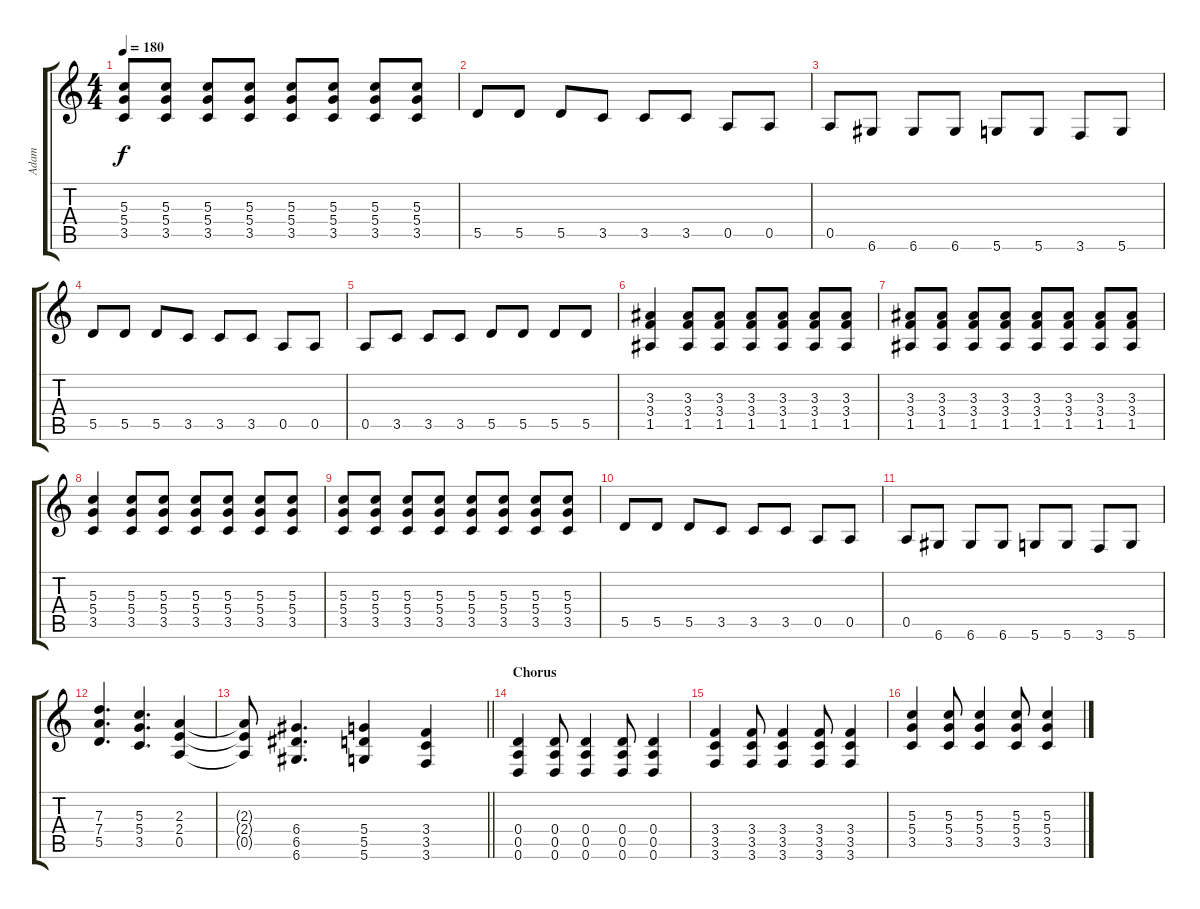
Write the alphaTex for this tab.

\track ("Adam" "Adam") {instrument distortionguitar}
\staff {score tabs}
\tuning (E4 B3 G3 D3 A2 D2) {hide}
\ts (4 4)
\tempo 180
\clef g2
\ks c
(5.3 5.4 3.5).8{dy f} (5.3 5.4 3.5).8 (5.3 5.4 3.5).8 (5.3 5.4 3.5).8 (5.3 5.4 3.5).8 (5.3 5.4 3.5).8 (5.3 5.4 3.5).8 (5.3 5.4 3.5).8 |
5.5.8 5.5.8 5.5.8 3.5.8 3.5.8 3.5.8 0.5.8 0.5.8 |
0.5.8 6.6.8 6.6.8 6.6.8 5.6.8 5.6.8 3.6.8 5.6.8 |
5.5.8 5.5.8 5.5.8 3.5.8 3.5.8 3.5.8 0.5.8 0.5.8 |
0.5.8 3.5.8 3.5.8 3.5.8 5.5.8 5.5.8 5.5.8 5.5.8 |
(3.3 3.4 1.5).4 (3.3 3.4 1.5).8 (3.3 3.4 1.5).8 (3.3 3.4 1.5).8 (3.3 3.4 1.5).8 (3.3 3.4 1.5).8 (3.3 3.4 1.5).8 |
(3.3 3.4 1.5).8 (3.3 3.4 1.5).8 (3.3 3.4 1.5).8 (3.3 3.4 1.5).8 (3.3 3.4 1.5).8 (3.3 3.4 1.5).8 (3.3 3.4 1.5).8 (3.3 3.4 1.5).8 |
(5.3 5.4 3.5).4 (5.3 5.4 3.5).8 (5.3 5.4 3.5).8 (5.3 5.4 3.5).8 (5.3 5.4 3.5).8 (5.3 5.4 3.5).8 (5.3 5.4 3.5).8 |
(5.3 5.4 3.5).8 (5.3 5.4 3.5).8 (5.3 5.4 3.5).8 (5.3 5.4 3.5).8 (5.3 5.4 3.5).8 (5.3 5.4 3.5).8 (5.3 5.4 3.5).8 (5.3 5.4 3.5).8 |
5.5.8 5.5.8 5.5.8 3.5.8 3.5.8 3.5.8 0.5.8 0.5.8 |
0.5.8 6.6.8 6.6.8 6.6.8 5.6.8 5.6.8 3.6.8 5.6.8 |
(7.3 7.4 5.5).4{d} (5.3 5.4 3.5).4{d} (2.3 2.4 0.5).4 |
\barLineRight lightlight
(2.3{t} 2.4{t} 0.5{t}).8 (6.4 6.5 6.6).4{d} (5.4 5.5 5.6).4 (3.4 3.5 3.6).4 |
\section ("" "Chorus")
(0.4 0.5 0.6).4 (0.4 0.5 0.6).8 (0.4 0.5 0.6).4 (0.4 0.5 0.6).8 (0.4 0.5 0.6).4 |
(3.4 3.5 3.6).4 (3.4 3.5 3.6).8 (3.4 3.5 3.6).4 (3.4 3.5 3.6).8 (3.4 3.5 3.6).4 |
(5.3 5.4 3.5).4 (5.3 5.4 3.5).8 (5.3 5.4 3.5).4 (5.3 5.4 3.5).8 (5.3 5.4 3.5).4
